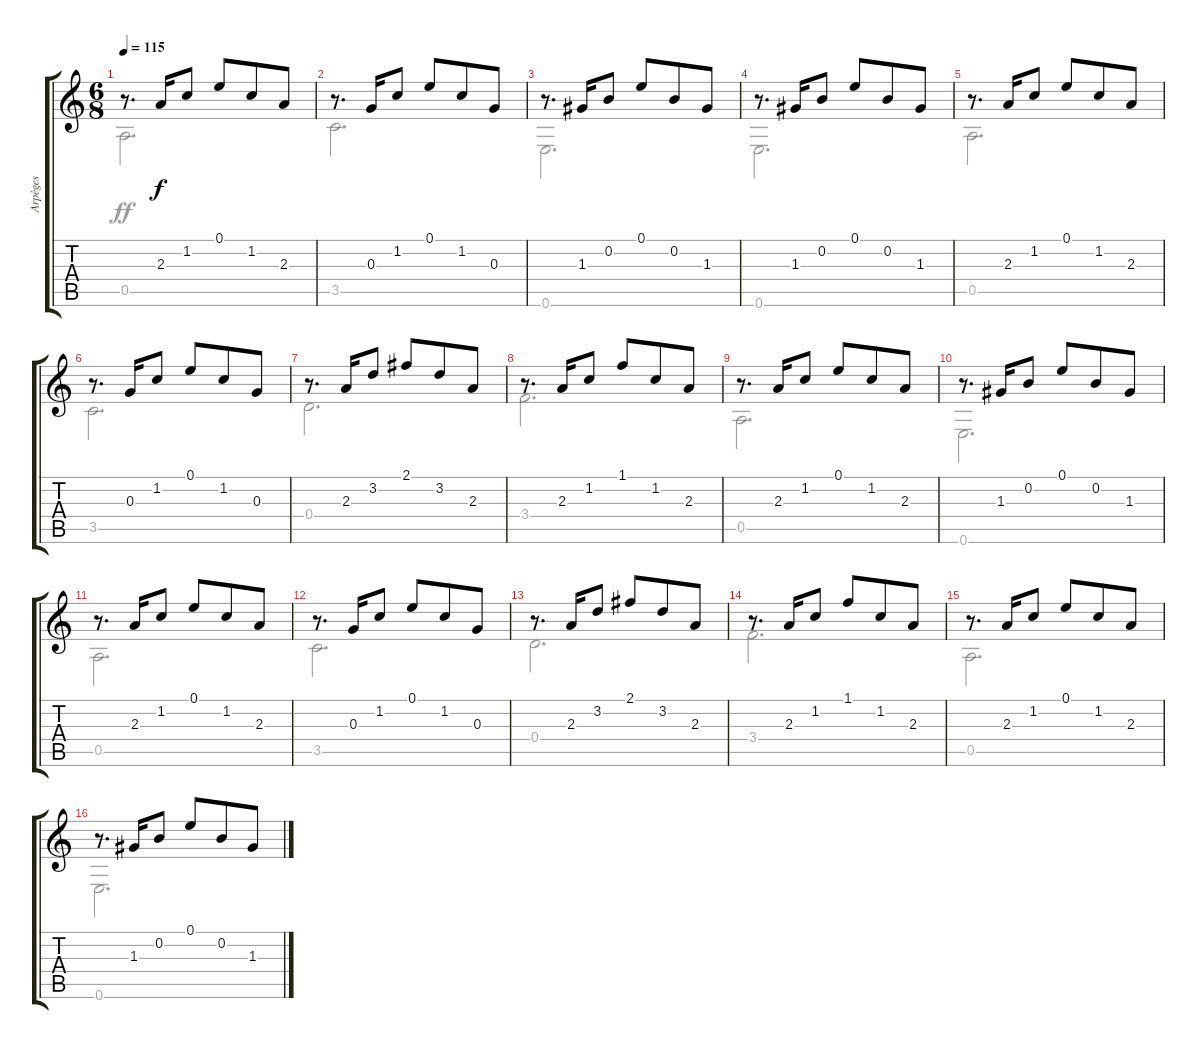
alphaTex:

\track ("Arpèges" "Arpèges") {instrument electricguitarjazz}
\staff {score tabs}
\tuning (E4 B3 G3 D3 A2 E2) {hide}
\voice
\ts (6 8)
\tempo 115
\clef g2
\ks c
r.8{d dy f} 2.3.16 1.2.8 0.1.8 1.2.8 2.3.8 |
r.8{d} 0.3.16 1.2.8 0.1.8 1.2.8 0.3.8 |
r.8{d} 1.3.16 0.2.8 0.1.8 0.2.8 1.3.8 |
r.8{d} 1.3.16 0.2.8 0.1.8 0.2.8 1.3.8 |
r.8{d} 2.3.16 1.2.8 0.1.8 1.2.8 2.3.8 |
r.8{d} 0.3.16 1.2.8 0.1.8 1.2.8 0.3.8 |
r.8{d} 2.3.16 3.2.8 2.1.8 3.2.8 2.3.8 |
r.8{d} 2.3.16 1.2.8 1.1.8 1.2.8 2.3.8 |
r.8{d} 2.3.16 1.2.8 0.1.8 1.2.8 2.3.8 |
r.8{d} 1.3.16 0.2.8 0.1.8 0.2.8 1.3.8 |
r.8{d} 2.3.16 1.2.8 0.1.8 1.2.8 2.3.8 |
r.8{d} 0.3.16 1.2.8 0.1.8 1.2.8 0.3.8 |
r.8{d} 2.3.16 3.2.8 2.1.8 3.2.8 2.3.8 |
r.8{d} 2.3.16 1.2.8 1.1.8 1.2.8 2.3.8 |
r.8{d} 2.3.16 1.2.8 0.1.8 1.2.8 2.3.8 |
r.8{d} 1.3.16 0.2.8 0.1.8 0.2.8 1.3.8
\voice
\clef g2
\ottava regular
\simile none
\ks c
0.5.2{d dy ff} |
3.5.2{d} |
0.6.2{d} |
0.6.2{d} |
0.5.2{d} |
3.5.2{d} |
0.4.2{d} |
3.4.2{d} |
0.5.2{d} |
0.6.2{d} |
0.5.2{d} |
3.5.2{d} |
0.4.2{d} |
3.4.2{d} |
0.5.2{d} |
0.6.2{d}
